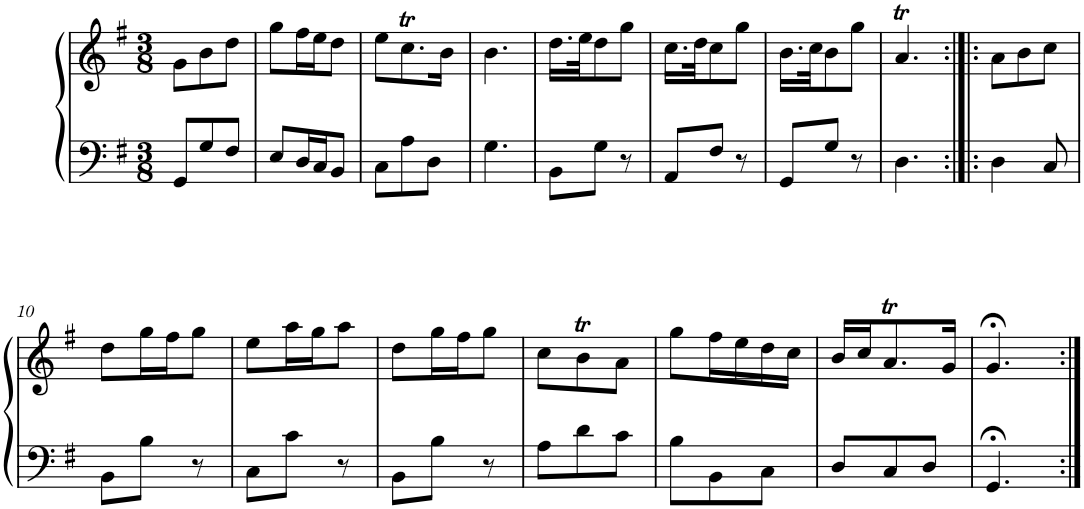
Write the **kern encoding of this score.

**kern	**kern
*part1	*part1
*staff2	*staff1
*I"Piano, Piano	*
*I'Pno.	*
*clefF4	*clefG2
*k[f#]	*k[f#]
*M3/8	*M3/8
=1	=1
8GG/L	8g\L
8G/	8b\
8F#/J	8dd\J
=2	=2
8E/L	8gg\L
16D/L	16ff#\L
16C/J	16ee\J
8BB/J	8dd\J
=3	=3
8C\L	8ee\L
8A\	8.ccT\
8D\J	.
.	16b\Jk
=4	=4
4.G\	4.b\
=5	=5
8BB\L	16.dd\LL
.	32ee\JK
8G\J	8dd\
8r	8gg\J
=6	=6
8AA/L	16.cc\LL
.	32dd\JK
8F#/J	8cc\
8r	8gg\J
=7	=7
8GG/L	16.b\LL
.	32cc\JK
8G/J	8b\
8r	8gg\J
=8	=8
4.D\	4.aT/
=9:|!|:	=9:|!|:
4D\	8a\L
.	8b\
8C/	8cc\J
!!LO:LB:g=z
=10	=10
8BB\L	8dd\L
8B\J	16gg\L
.	16ff#\J
8r	8gg\J
=11	=11
8C\L	8ee\L
8c\J	16aa\L
.	16gg\J
8r	8aa\J
=12	=12
8BB\L	8dd\L
8B\J	16gg\L
.	16ff#\J
8r	8gg\J
=13	=13
8A\L	8cc\L
8d\	8bt\
8c\J	8a\J
=14	=14
8B\L	8gg\L
8BB\	16ff#\L
.	16ee\
8C\J	16dd\
.	16cc\JJ
=15	=15
8D/L	16b/LL
.	16cc/J
8C/	8.aT/
8D/J	.
.	16g/Jk
=16	=16
4.GG;</	4.g;</
=:|!	=:|!
*-	*-
